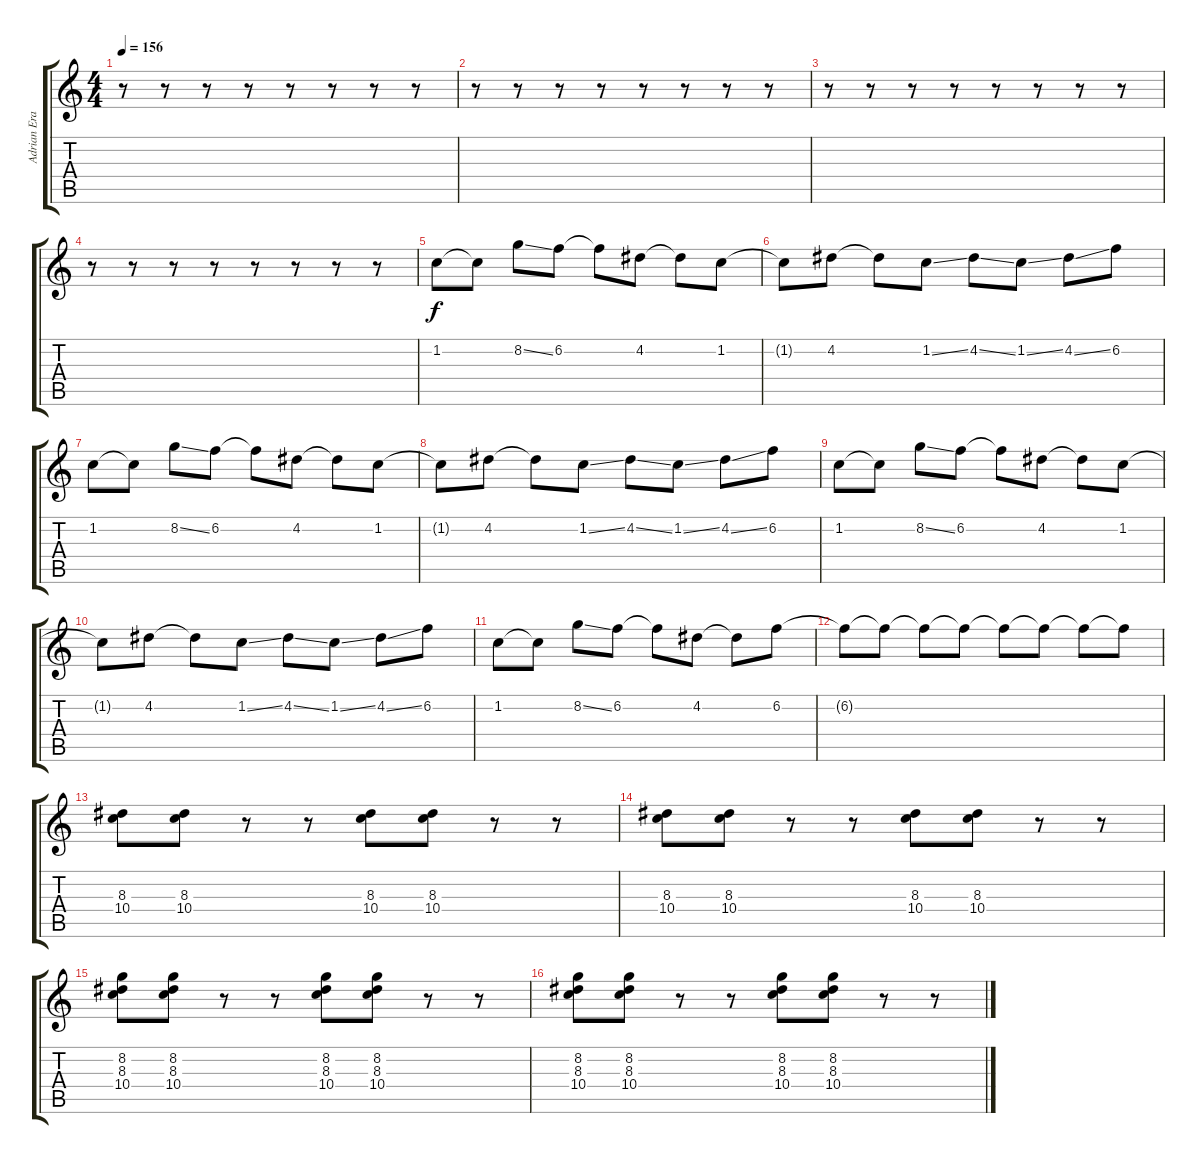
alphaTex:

\track ("Adrian Erasmus" "Adrian Era") {instrument overdrivenguitar}
\staff {score tabs}
\tuning (E4 B3 G3 D3 A2 E2) {hide}
\ts (4 4)
\tempo 156
\clef g2
\ks c
r.8{dy f} r.8 r.8 r.8 r.8 r.8 r.8 r.8 |
r.8 r.8 r.8 r.8 r.8 r.8 r.8 r.8 |
r.8 r.8 r.8 r.8 r.8 r.8 r.8 r.8 |
r.8 r.8 r.8 r.8 r.8 r.8 r.8 r.8 |
1.2.8 1.2{t}.8 8.2{ss}.8 6.2.8 6.2{t}.8 4.2.8 4.2{t}.8 1.2.8 |
1.2{t}.8 4.2.8 4.2{t}.8 1.2{ss}.8 4.2{ss}.8 1.2{ss}.8 4.2{ss}.8 6.2.8 |
1.2.8 1.2{t}.8 8.2{ss}.8 6.2.8 6.2{t}.8 4.2.8 4.2{t}.8 1.2.8 |
1.2{t}.8 4.2.8 4.2{t}.8 1.2{ss}.8 4.2{ss}.8 1.2{ss}.8 4.2{ss}.8 6.2.8 |
1.2.8 1.2{t}.8 8.2{ss}.8 6.2.8 6.2{t}.8 4.2.8 4.2{t}.8 1.2.8 |
1.2{t}.8 4.2.8 4.2{t}.8 1.2{ss}.8 4.2{ss}.8 1.2{ss}.8 4.2{ss}.8 6.2.8 |
1.2.8 1.2{t}.8 8.2{ss}.8 6.2.8 6.2{t}.8 4.2.8 4.2{t}.8 6.2.8 |
6.2{t}.8 6.2{t}.8 6.2{t}.8 6.2{t}.8 6.2{t}.8 6.2{t}.8 6.2{t}.8 6.2{t}.8 |
(8.3 10.4).8 (8.3 10.4).8 r.8 r.8 (8.3 10.4).8 (8.3 10.4).8 r.8 r.8 |
(8.3 10.4).8 (8.3 10.4).8 r.8 r.8 (8.3 10.4).8 (8.3 10.4).8 r.8 r.8 |
(8.2 8.3 10.4).8 (8.2 8.3 10.4).8 r.8 r.8 (8.2 8.3 10.4).8 (8.2 8.3 10.4).8 r.8 r.8 |
(8.2 8.3 10.4).8 (8.2 8.3 10.4).8 r.8 r.8 (8.2 8.3 10.4).8 (8.2 8.3 10.4).8 r.8 r.8
